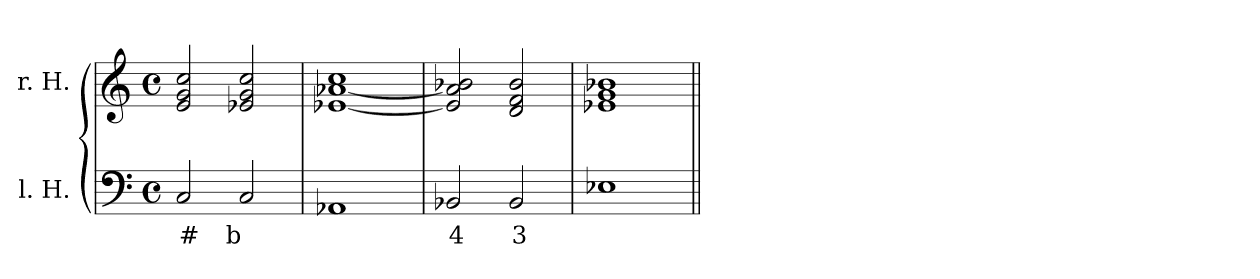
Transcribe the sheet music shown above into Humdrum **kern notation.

**kern	**text	**kern
*part2	*part2	*part1
*staff2	*staff2	*staff1
*I"l. H.	*	*I"r. H.
*clefF4	*	*clefG2
*k[]	*	*k[]
*M4/4	*	*M4/4
*met(c)	*	*met(c)
=1	=1	=1
!	!LO:LY:b	!
2C/	#	2e/ 2g/ 2cc/
!	!LO:LY:b	!
2C/	b	2e-X/ 2g/ 2cc/
=2	=2	=2
1AA-X	.	[1e-X [1a-X 1cc
=3	=3	=3
!	!LO:LY:b	!
2BB-X/	4	2e-/] 2a-/] 2b-X/
!	!LO:LY:b	!
2BB-/	3	2d/ 2f/ 2b-/
=4	=4	=4
1E-X	.	1e-X 1g 1b-X
=||	=||	=||
*-	*-	*-
